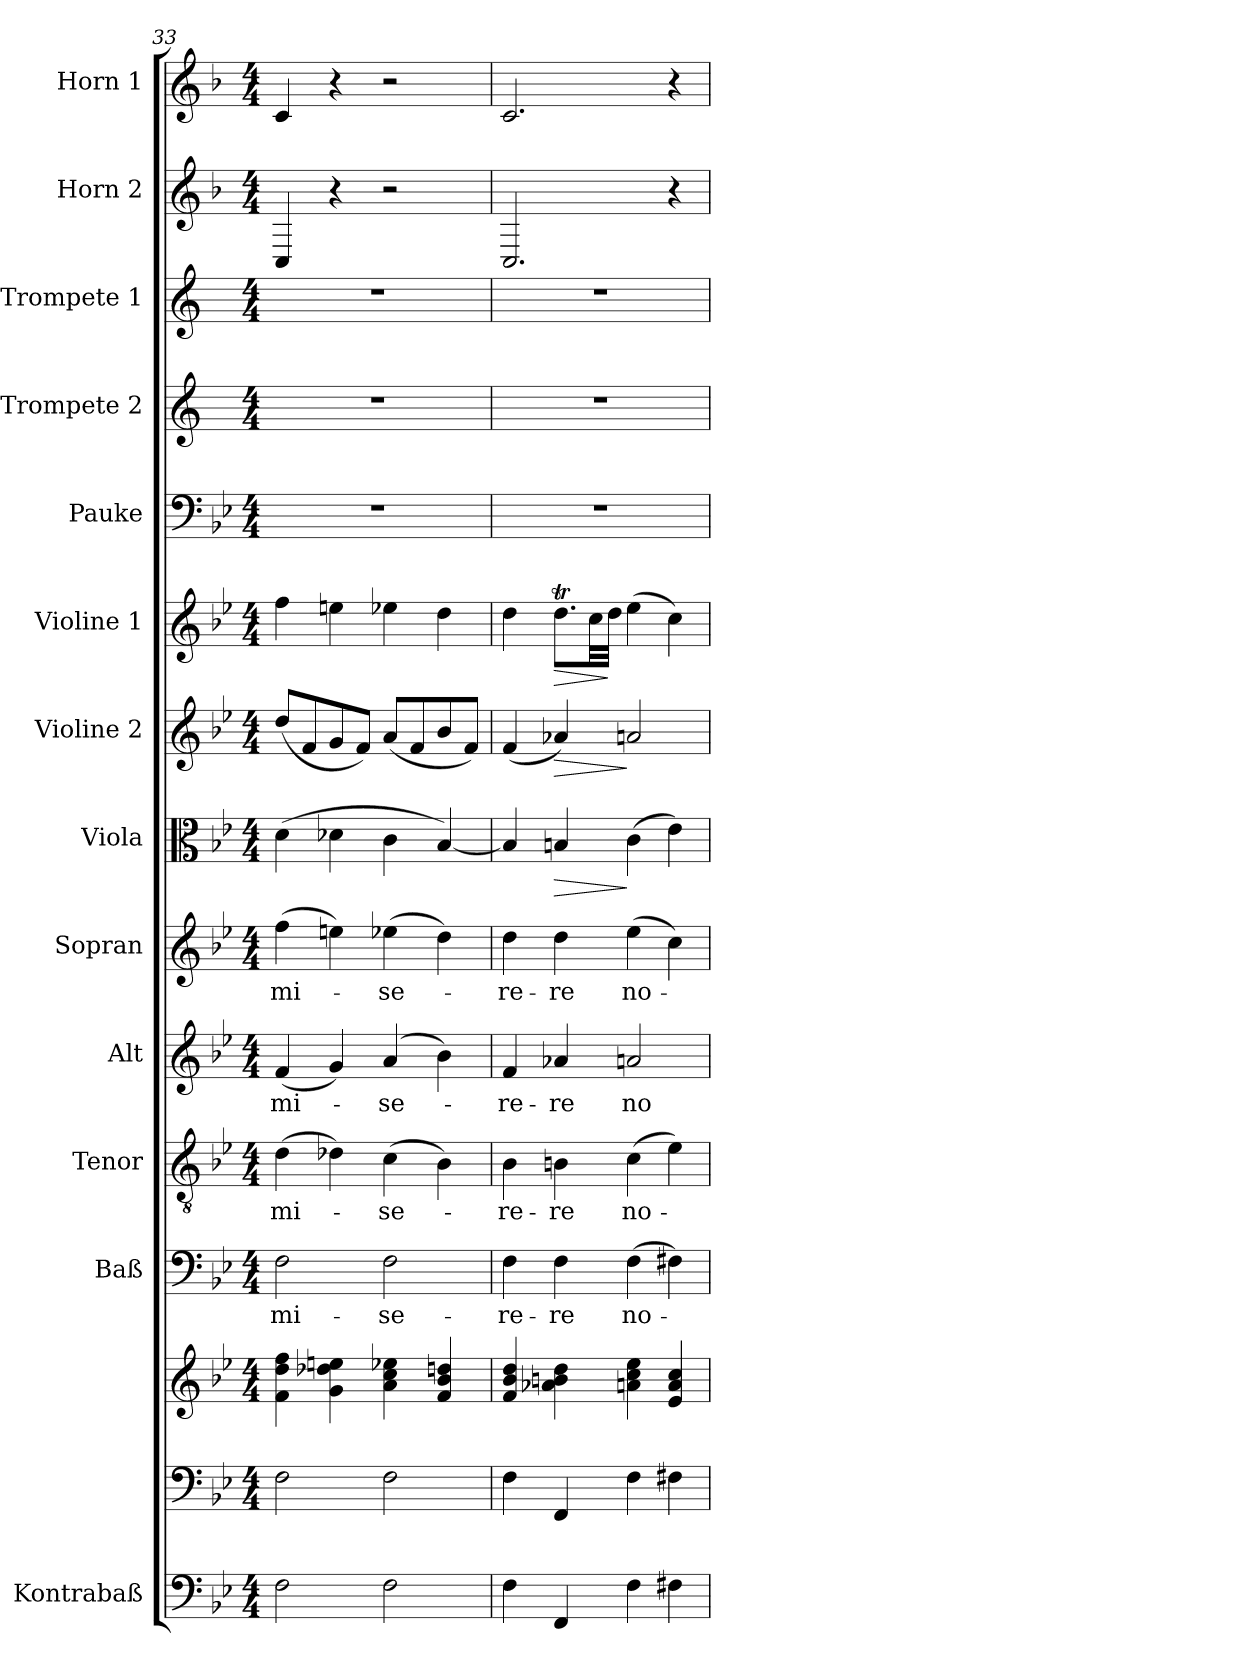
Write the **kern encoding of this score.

**kern	**kern	**kern	**kern	**text	**kern	**text	**kern	**text	**kern	**text	**kern	**dynam	**kern	**dynam	**kern	**dynam	**kern	**kern	**kern	**kern	**kern
*part14	*part13	*part13	*part12	*part12	*part11	*part11	*part10	*part10	*part9	*part9	*part8	*part8	*part7	*part7	*part6	*part6	*part5	*part4	*part3	*part2	*part1
*staff15	*staff14	*staff13	*staff12	*staff12	*staff11	*staff11	*staff10	*staff10	*staff9	*staff9	*staff8	*staff8	*staff7	*staff7	*staff6	*staff6	*staff5	*staff4	*staff3	*staff2	*staff1
*I"Kontrabaß	*	*	*I"Baß	*	*I"Tenor	*	*I"Alt	*	*I"Sopran	*	*I"Viola	*	*I"Violine 2	*	*I"Violine 1	*	*I"Pauke	*I"Trompete 2	*I"Trompete 1	*I"Horn 2	*I"Horn 1
*I'Kb.	*	*	*	*	*	*	*	*	*	*	*I'Vla.	*	*I'Vl. 2	*	*I'Vl. 1	*	*	*I'Tr. 2	*I'Tr. 1	*I'Hr. 2	*I'Hr. 1
*clefF4	*clefF4	*clefG2	*clefF4	*	*clefGv2	*	*clefG2	*	*clefG2	*	*clefC3	*	*clefG2	*	*clefG2	*	*clefF4	*clefG2	*clefG2	*clefG2	*clefG2
*ITrd7c12	*	*	*	*	*	*	*	*	*	*	*	*	*	*	*	*	*	*ITrd1c2	*ITrd1c2	*ITrd4c7	*ITrd4c7
*k[b-e-]	*k[b-e-]	*k[b-e-]	*k[b-e-]	*	*k[b-e-]	*	*k[b-e-]	*	*k[b-e-]	*	*k[b-e-]	*	*k[b-e-]	*	*k[b-e-]	*	*k[b-e-]	*k[b-e-]	*k[b-e-]	*k[b-e-]	*k[b-e-]
*B-:	*B-:	*B-:	*B-:	*	*B-:	*	*B-:	*	*B-:	*	*B-:	*	*B-:	*	*B-:	*	*B-:	*B-:	*B-:	*B-:	*B-:
*M4/4	*M4/4	*M4/4	*M4/4	*	*M4/4	*	*M4/4	*	*M4/4	*	*M4/4	*	*M4/4	*	*M4/4	*	*M4/4	*M4/4	*M4/4	*M4/4	*M4/4
=33	=33	=33	=33	=33	=33	=33	=33	=33	=33	=33	=33	=33	=33	=33	=33	=33	=33	=33	=33	=33	=33
!	!	!	!	!LO:LY:b	!	!LO:LY:b	!	!LO:LY:b	!	!LO:LY:b	!	!	!	!	!	!	!	!	!	!	!
2FF\	2F\	4f\ 4dd\ 4ff\	2F\	mi-	(>4d\	mi-	(<4f/	mi-	(>4ff\	mi-	(>4d\	.	(<8dd/L	.	4ff\	.	1r	1r	1r	4FF/	4F/
.	.	.	.	.	.	.	.	.	.	.	.	.	8f/	.	.	.	.	.	.	.	.
.	.	4g\ 4dd-X\ 4een\	.	.	4d-X\)	.	4g/)	.	4een\)	.	4d-X\	.	8g/	.	4een\	.	.	.	.	4r	4r
.	.	.	.	.	.	.	.	.	.	.	.	.	8f/J)	.	.	.	.	.	.	.	.
!	!	!	!	!LO:LY:b	!	!LO:LY:b	!	!LO:LY:b	!	!LO:LY:b	!	!	!	!	!	!	!	!	!	!	!
2FF\	2F\	4a\ 4cc\ 4ee-X\	2F\	-se-	(>4c\	-se-	(4a/	-se-	(>4ee-X\	-se-	4c\	.	(<8a/L	.	4ee-X\	.	.	.	.	2r	2r
.	.	.	.	.	.	.	.	.	.	.	.	.	8f/	.	.	.	.	.	.	.	.
.	.	4f/ 4b-/ 4ddn/	.	.	4B-\)	.	4b-\)	.	4dd\)	.	[4B-/)	.	8b-/	.	4dd\	.	.	.	.	.	.
.	.	.	.	.	.	.	.	.	.	.	.	.	8f/J)	.	.	.	.	.	.	.	.
=34	=34	=34	=34	=34	=34	=34	=34	=34	=34	=34	=34	=34	=34	=34	=34	=34	=34	=34	=34	=34	=34
!	!	!	!	!LO:LY:b	!	!LO:LY:b	!	!LO:LY:b	!	!LO:LY:b	!	!	!	!	!	!	!	!	!	!	!
4FF\	4F\	4f/ 4b-/ 4dd/	4F\	-re-	4B-\	-re-	4f/	-re-	4dd\	-re-	4B-/]	.	(<4f/	.	4dd\	.	1r	1r	1r	2.FF/	2.F/
!	!	!	!	!LO:LY:b	!	!LO:LY:b	!	!LO:LY:b	!	!LO:LY:b	!	!LO:HP:b	!	!LO:HP:b	!	!LO:HP:b	!	!	!	!	!
4FFF/	4FF/	4a-X\ 4bn\ 4dd\	4F\	-re	4Bn\	-re	4a-X/	-re	4dd\	-re	4Bn/	>	4a-X/)	>	8.ddt\L	>	.	.	.	.	.
.	.	.	.	.	.	.	.	.	.	.	.	.	.	.	32cc\LL	.	.	.	.	.	.
.	.	.	.	.	.	.	.	.	.	.	.	.	.	.	32dd\JJJ	]	.	.	.	.	.
!	!	!	!	!LO:LY:b	!	!LO:LY:b	!	!LO:LY:b	!	!LO:LY:b	!	!	!	!	!	!	!	!	!	!	!
4FF\	4F\	4an\ 4cc\ 4ee-\	(>4F\	no-	(>4c\	no-	2an/	no-	(>4ee-\	no-	(>4c\	]	2an/	]	(>4ee-\	.	.	.	.	.	.
4FF#X\	4F#X\	4e-/ 4a/ 4cc/	4F#X\)	.	4e-\)	.	.	.	4cc\)	.	4e-\)	.	.	.	4cc\)	.	.	.	.	4r	4r
=	=	=	=	=	=	=	=	=	=	=	=	=	=	=	=	=	=	=	=	=	=
*-	*-	*-	*-	*-	*-	*-	*-	*-	*-	*-	*-	*-	*-	*-	*-	*-	*-	*-	*-	*-	*-
